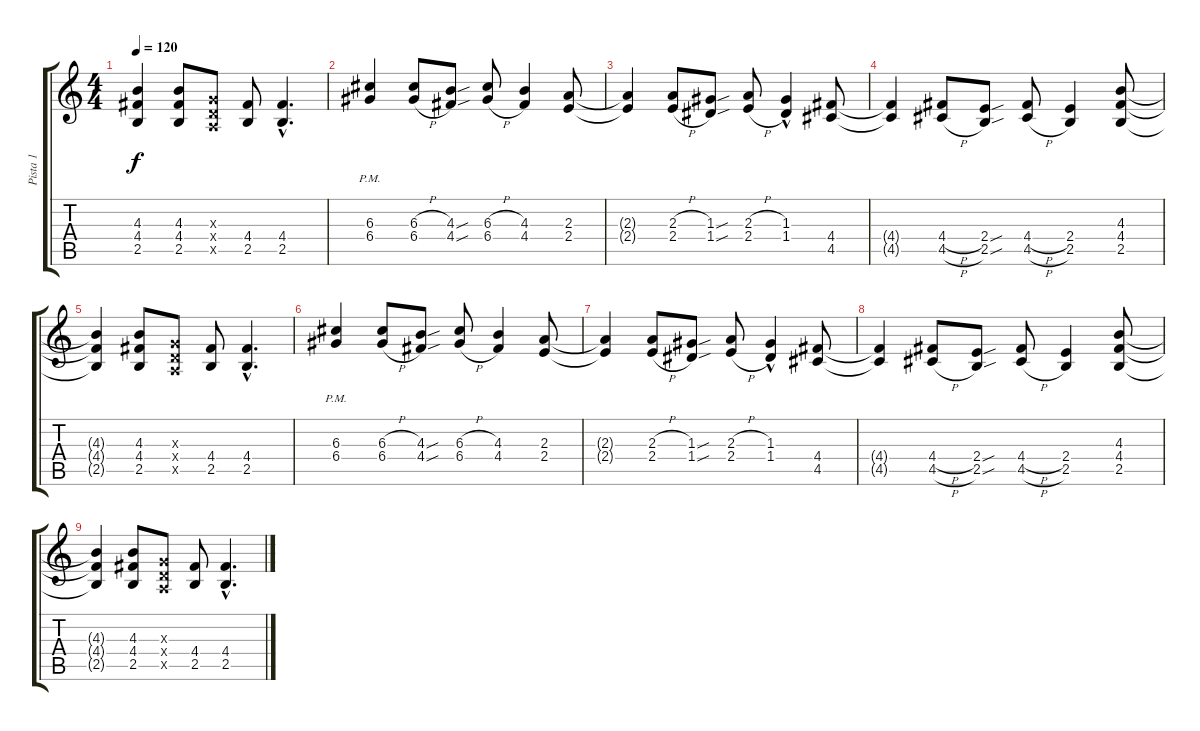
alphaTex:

\track ("Pista 1" "Pista 1") {instrument distortionguitar}
\staff {score tabs}
\tuning (E4 B3 G3 D3 A2 E2) {hide}
\ts (4 4)
\tempo 120
\clef g2
\ks c
(4.3{t} 4.4{t} 2.5{t}).4{dy f} (4.3 4.4 2.5).8 (0.3{x} 0.4{x} 0.5{x}).8 (4.4 2.5).8 (4.4{hac} 2.5{hac}).4{d} |
(6.3{pm} 6.4{pm}).4 (6.3{h} 6.4{h}).8 (4.3{sou} 4.4{sou}).8 (6.3{h} 6.4{h}).8 (4.3 4.4).4 (2.3 2.4).8 |
(2.3{t} 2.4{t}).4 (2.3{h} 2.4{h}).8 (1.3{sou} 1.4{sou}).8 (2.3{h} 2.4{h}).8 (1.3 1.4{hac}).4 (4.4 4.5).8 |
(4.4{t} 4.5{t}).4 (4.4{h} 4.5{h}).8 (2.4{sou} 2.5{sou}).8 (4.4{h} 4.5{h}).8 (2.4 2.5).4 (4.3 4.4 2.5).8 |
(4.3{t} 4.4{t} 2.5{t}).4 (4.3 4.4 2.5).8 (0.3{x} 0.4{x} 0.5{x}).8 (4.4 2.5).8 (4.4{hac} 2.5{hac}).4{d} |
(6.3{pm} 6.4{pm}).4{volume 0} (6.3{h} 6.4{h}).8 (4.3{sou} 4.4{sou}).8 (6.3{h} 6.4{h}).8 (4.3 4.4).4 (2.3 2.4).8 |
(2.3{t} 2.4{t}).4 (2.3{h} 2.4{h}).8 (1.3{sou} 1.4{sou}).8 (2.3{h} 2.4{h}).8 (1.3 1.4{hac}).4 (4.4 4.5).8 |
(4.4{t} 4.5{t}).4 (4.4{h} 4.5{h}).8 (2.4{sou} 2.5{sou}).8 (4.4{h} 4.5{h}).8 (2.4 2.5).4 (4.3 4.4 2.5).8 |
(4.3{t} 4.4{t} 2.5{t}).4 (4.3 4.4 2.5).8 (0.3{x} 0.4{x} 0.5{x}).8 (4.4 2.5).8 (4.4{hac} 2.5{hac}).4{d}
